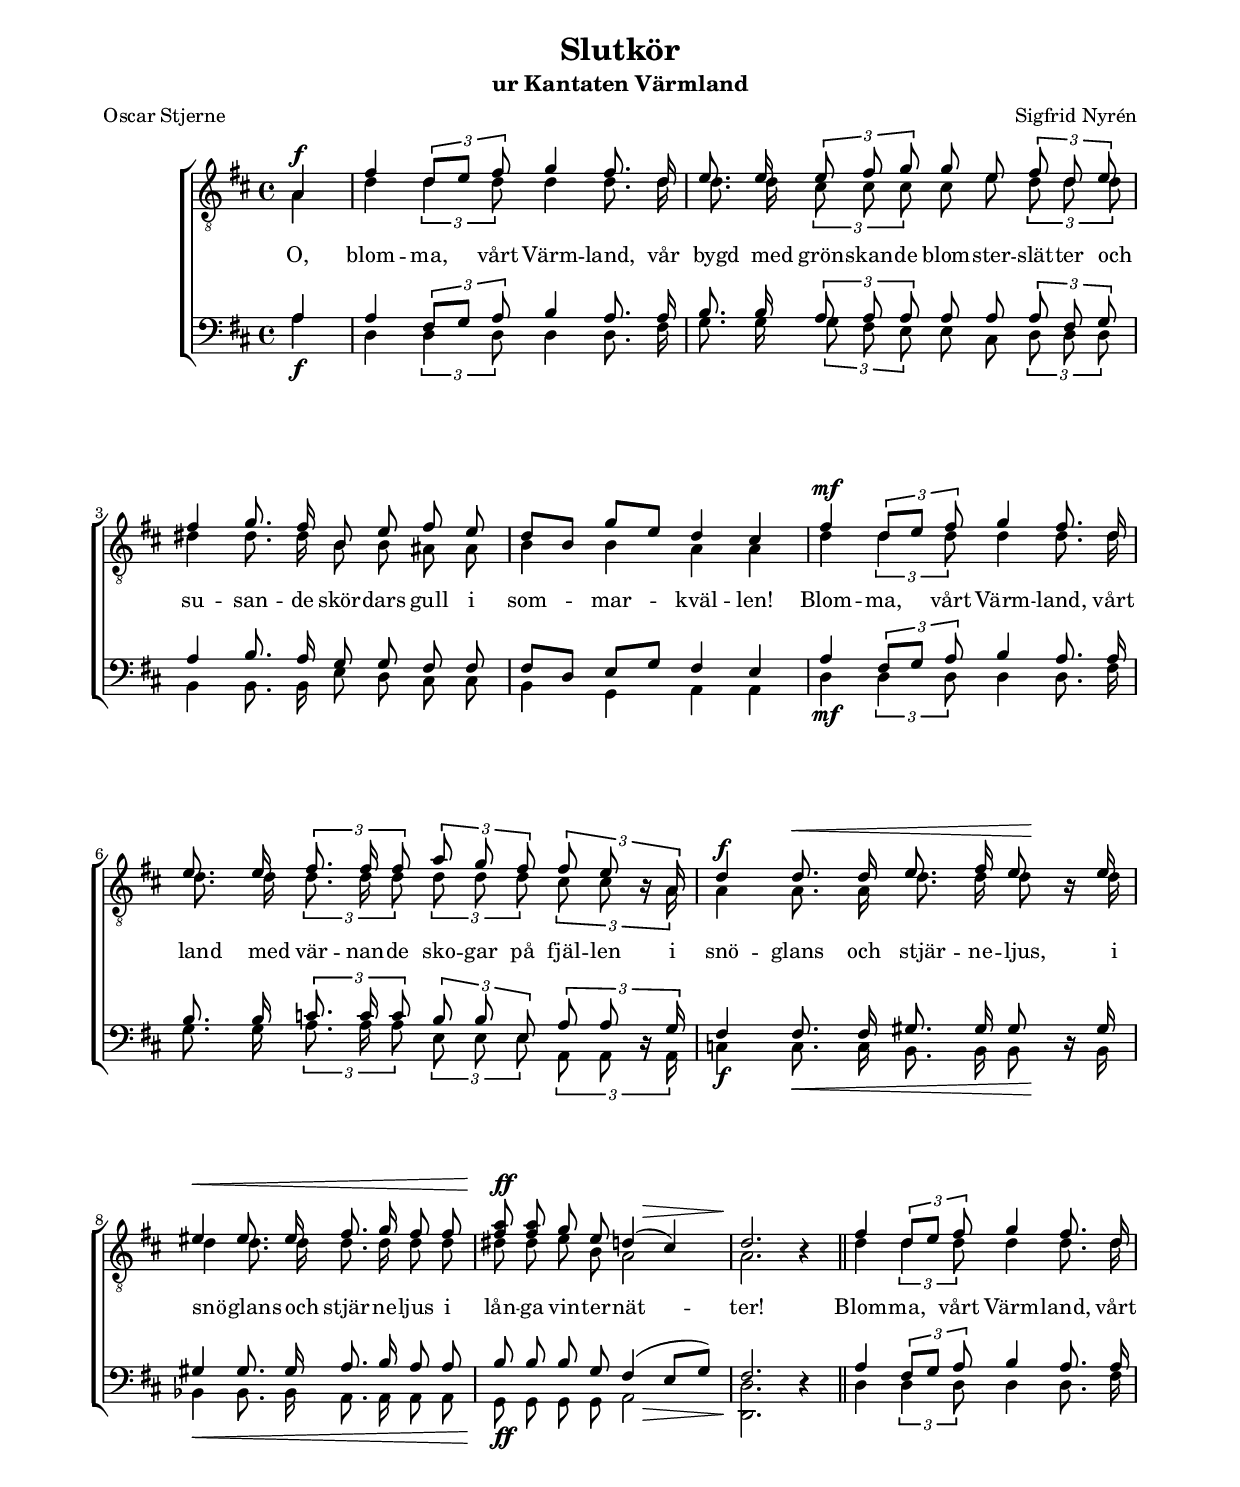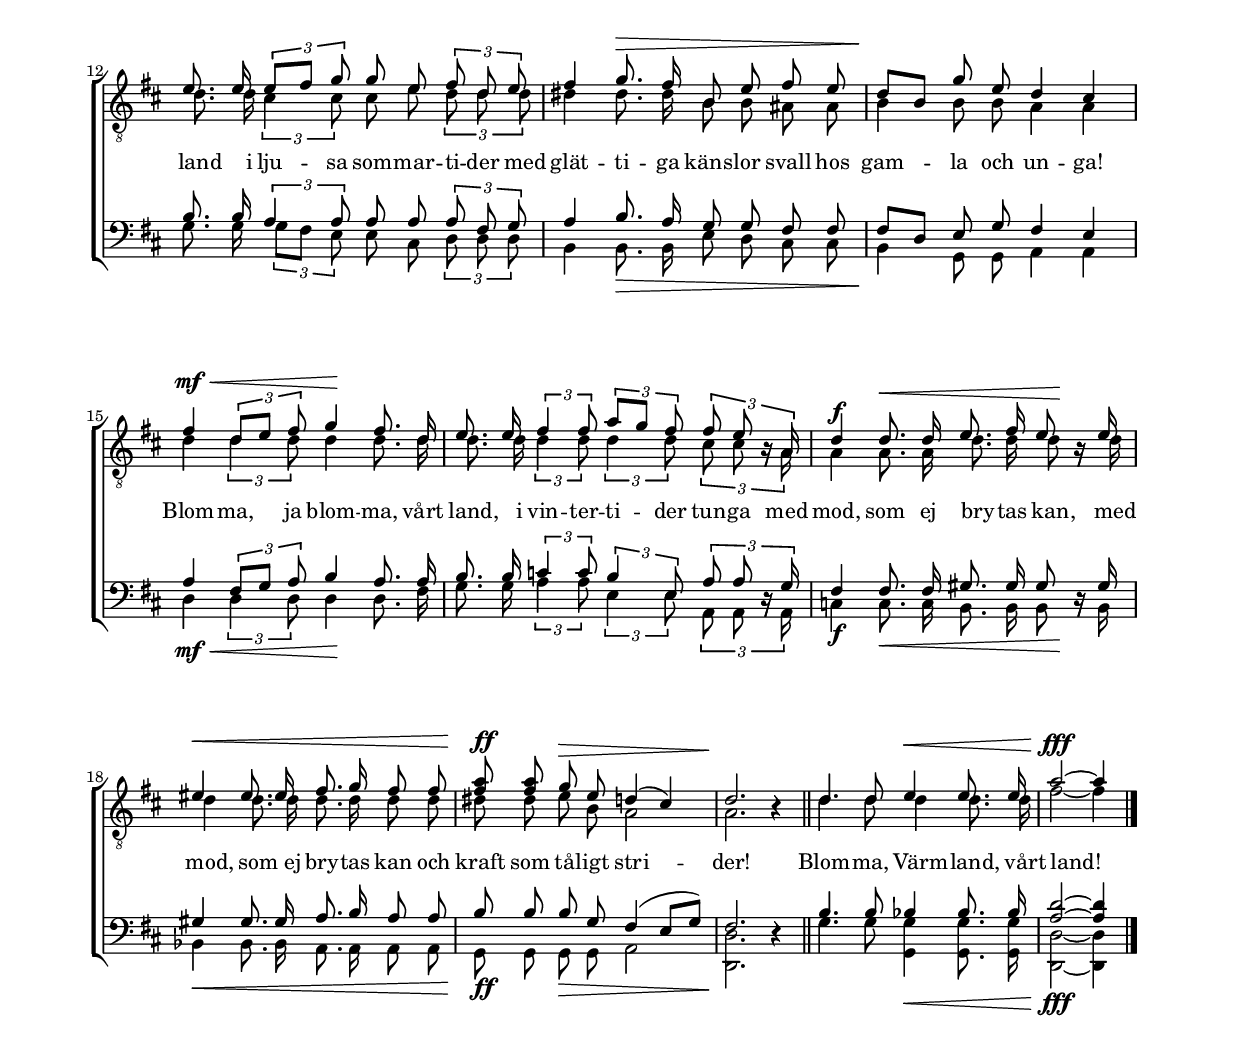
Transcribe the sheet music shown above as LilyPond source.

% LilyBin
\version "2.22.2"


\include "../../Include/midiVolume.ly"
\include "../../Include/copyright.ly"
\include "../../Include/customPaper.ly"

\bookOutputName "VarmlandsKantat"
\pageHeader

global = {
	\time 4/4
	\key d \major
}

system = \relative c' {
	\autoBeamOff
	\override Voice.Rest #'staff-position = #0
	\partial 4

	s4\f
	s1 | s1 | s1 | s1 |
	s1\mf | s1 | s4\f s4\< s4 s4\! | s1\< |
	s2\ff s8 s4.\> | s1\!

	\bar "||"

	s1 | s1 | s4 s2.\> | s1\! |
	s2\mf-\< s2\! | s1 | s4\f s2\< s4\! | s1\< |
	s4\ff s2.\> | s1\!

	\bar "||"

	s2 s2\< | s2.\fff

	\bar "|."
}

tOne = \relative c' {
	\autoBeamOff
	\override Voice.Rest #'staff-position = #0
	\partial 4

	a4 |
	fis'4 \tuplet 3/2 {d8[ e8] fis8} g4 fis8. d16 |
	e8. e16 \tuplet 3/2 {e8 fis8 g8} g8 e8 \tuplet 3/2 {fis8 d8 e8} |
	fis4 g8. fis16 b,8 e8 fis8 e8 |
	d8[ b8] g'8[ e8] d4 cis4 |

	fis4 \tuplet 3/2 {d8[ e8] fis8} g4 fis8. d16 |
	e8. e16 \tuplet 3/2 {fis8. fis16 fis8} \tuplet 3/2 {a8 g8 fis8} \tuplet 3/2 {fis8 e8 r16 a,16} |
	d4 d8. d16 e8. fis16 e8 r16 e16 |
	eis4 eis8. eis16 fis8. g16 fis8 fis8 |

	<a fis>8 <a fis>8 g8 e8 d4( cis4) |
	d2. r4 |

	\bar "||"

	fis4 \tuplet 3/2 {d8[ e8] fis8} g4 fis8. d16 |
	e8. e16 \tuplet 3/2 {e8[ fis8] g8} g8 e8 \tuplet 3/2 {fis8 d8 e8} |
	fis4 g8. fis16 b,8 e8 fis8 e8 |
	d8[ b8] g'8 e8 d4 cis4 |

	fis4 \tuplet 3/2 {d8[ e8] fis8} g4 fis8. d16 |
	e8. e16 \tuplet 3/2 {fis4 fis8} \tuplet 3/2 {a8[ g8] fis8} \tuplet 3/2 {fis8 e8 r16 a,16} |
	d4 d8. d16 e8. fis16 e8 r16 e16 |
	eis4 eis8. eis16 fis8. g16 fis8 fis8 |

	<a fis>8 <a fis>8 g8 e8 d4( cis4) |
	d2. r4

	\bar "||"

	d4. d8 e4 e8. e16 |
	a2~ a4

	\bar "|."
}

tTwo = \relative c' {
	\autoBeamOff
	\override Voice.Rest #'staff-position = #0
	\partial 4

	a4 |
	d4 \tuplet 3/2 {d4 d8} d4 d8. d16 |
	d8. d16 \tuplet 3/2 {cis8 cis8 cis8} cis8 e8 \tuplet 3/2 {d8 d8 d8} |
	dis4 dis8. dis16 b8 b8 ais8 ais8 |
	b4 b4 a4 a4 |

	d4 \tuplet 3/2 {d4 d8} d4 d8. d16 |
	d8. d16 \tuplet 3/2 {d8. d16 d8} \tuplet 3/2 {d8 d8 d8} \tuplet 3/2 {cis8 cis8 r16 a16} |
	a4 a8. a16 d8. d16 d8 r16 d16 |
	d4 d8. d16 d8. d16 d8 d8 |

	dis8 dis8 e8 b8 a2 |
	a2. r4 |

	\bar "||"

	d4 \tuplet 3/2 {d4 d8} d4 d8. d16 |
	d8. d16 \tuplet 3/2 {cis4 cis8} cis8 e8 \tuplet 3/2 {d8 d8 d8} |
	dis4 dis8. dis16 b8 b8 ais8 ais8 |
	b4 b8 b8 a4 a4 |

	d4 \tuplet 3/2 {d4 d8} d4 d8. d16 |
	d8. d16 \tuplet 3/2 {d4 d8} \tuplet 3/2 {d4 d8} \tuplet 3/2 {cis8 cis8 r16 a16} |
	a4 a8. a16 d8. d16 d8 r16 d16 |
	d4 d8. d16 d8. d16 d8 d8 |

	dis8 dis8 e8 b8 a2 |
	a2. r4 |

	\bar "||"

	d4. d8 d4 d8. d16 |
	fis2~ fis4

	\bar "|."
}

bOne = \relative c' {
	\autoBeamOff
	\override Voice.Rest #'staff-position = #0
	\partial 4

	a4 |
	a4 \tuplet 3/2 {fis8[ g8] a8} b4 a8. a16 |
	b8. b16 \tuplet 3/2 {a8 a8 a8} a8 a8 \tuplet 3/2 {a8 fis8 g8} |
	a4 b8. a16 g8 g8 fis8 fis8 |
	fis8[ d8] e8[ g8] fis4 e4 |

	a4 \tuplet 3/2 {fis8[ g8] a8} b4 a8. a16 |
	b8. b16 \tuplet 3/2 {c8. c16 c8} \tuplet 3/2 {b8 b8 e,8} \tuplet 3/2 {a8 a8 r16 g16} |
	fis4 fis8. fis16 gis8. gis16 gis8 r16 gis16 |
	gis4 gis8. gis16 a8. b16 a8 a8 |

	b8 b8 b8 g8 fis4( e8[ g8]) |
	fis2. r4 |

	\bar "||"

	a4 \tuplet 3/2 {fis8[ g8] a8} b4 a8. a16 |
	b8. b16 \tuplet 3/2 {a4 a8} a8 a8 \tuplet 3/2 {a8 fis8 g8} |
	a4 b8. a16 g8 g8 fis8 fis8 |
	fis8[ d8] e8 g8 fis4 e4 |

	a4 \tuplet 3/2 {fis8[ g8] a8} b4 a8. a16 |
	b8. b16 \tuplet 3/2 {c4 c8} \tuplet 3/2 {b4 e,8} \tuplet 3/2 {a8 a8 r16 g16} |
	fis4 fis8. fis16 gis8. gis16 gis8 r16 gis16 |
	gis4 gis8. gis16 a8. b16 a8 a8 |

	b8 b8 b8 g8 fis4( e8[ g8]) |
	fis2. r4 |

	\bar "||"

	b4. b8 bes4 bes8. bes16 |
	<d a>2~ <d a>4

	\bar "|."
}

bTwo = \relative c' {
	\autoBeamOff
	\override Voice.Rest #'staff-position = #0
	\partial 4

	a4 |
	d,4 \tuplet 3/2 {d4 d8} d4 d8. fis16 |
	g8. g16 \tuplet 3/2 {g8 fis8 e8} e8 cis8 \tuplet 3/2 {d8 d8 d8} |
	b4 b8. b16 e8 d8 cis8 cis8 |
	b4 g4 a4 a4 |

	d4 \tuplet 3/2 {d4 d8} d4 d8. fis16 |
	g8. g16 \tuplet 3/2 {a8. a16 a8} \tuplet 3/2 {e8 e8 e8} \tuplet 3/2 {a,8 a8 r16 a16} |
	c4 c8. c16 b8. b16 b8 r16 b16 |
	bes4 bes8. bes16 a8. a16 a8 a8 |

	g8 g8 g8 g8 a2 |
	<d d,>2. r4 |

	\bar "||"

	d4 \tuplet 3/2 {d4 d8} d4 d8. fis16 |
	g8. g16 \tuplet 3/2 {g8[ fis8] e8} e8 cis8 \tuplet 3/2 {d8 d8 d8} |
	b4 b8. b16 e8 d8 cis8 cis8 |
	b4 g8 g8 a4 a4 |

	d4 \tuplet 3/2 {d4 d8} d4 d8. fis16 |
	g8. g16 \tuplet 3/2 {a4 a8} \tuplet 3/2 {e4 e8} \tuplet 3/2 {a,8 a8 r16 a16} |
	c4 c8. c16 b8. b16 b8 r16 b16 |
	bes4 bes8. bes16 a8. a16 a8 a8 |

	g8 g8 g8 g8 a2 |
	<d d,>2. r4 |

	\bar "||"

	g4. g8 <g g,>4 <g g,>8. <g g,>16 |
	<d d,>2~ <d d,>4

	\bar "|."
}

tOneLyricOne = \lyricmode {
}

tTwoLyricOne = \lyricmode {
	O, blom -- ma, vårt Värm -- land,
	vår bygd med grön -- skan -- de blom -- ster -- slät -- ter
	och su -- san -- de skör -- dars gull i som -- mar -- kväl -- len!
	Blom -- ma, vårt Värm -- land, vårt land med vär -- nan -- de sko -- gar på fjäl -- len
	i snö -- glans och stjär -- ne -- ljus,
	i snö -- glans och stjär -- ne -- ljus i lån -- ga vin -- ter -- nät -- ter!

	Blom -- ma, vårt Värm -- land, vårt land i lju -- sa som -- mar -- ti -- der
	med glät -- ti -- ga käns -- lor svall hos gam -- la och un -- ga!

	Blom -- ma, ja blom -- ma, vårt land, i vin -- ter -- ti -- der tun -- ga
	med mod, som ej bry -- tas kan,
	med mod, som ej bry -- tas kan och kraft som tå -- ligt stri -- der!

	Blom -- ma, Värm -- land, vårt land!
}

bOneLyricOne = \lyricmode {

}

bTwoLyricOne = \lyricmode {

}

\include "midi.ly"
\score { % centered <<

	\varmlandKantatHeader

	\new ChoirStaff <<
		\new Staff = "tenor" <<
			\global
			\clef "treble_8"
			\new Voice = "system" <<
				\dynamicUp
				\system
			>>
			\new Voice = "tOne" <<
				\voiceOne
				\tOne
			>>
			\new Voice = "tTwo" <<
				\voiceTwo
				\tTwo
			>>
			\new Lyrics \with {alignAboveContext = "tenor"} {
				\lyricsto "tOne"
				\tOneLyricOne
			}
			\new Lyrics {
				\lyricsto "tTwo"
				\tTwoLyricOne
			}
		>>
		\new Staff = "staff" <<
			\global
			\clef "bass"
			\new Voice = "system" <<
				\dynamicDown
				\system
			>>
			\new Voice = "bOne" <<
				\voiceOne
				\bOne
			>>
			\new Voice = "bTwo" <<
				\voiceTwo
				\bTwo
			>>
			\new Lyrics \with {alignAboveContext = "staff"} {
				\lyricsto "bOne"
				\bOneLyricOne
			}
			\new Lyrics {
				\lyricsto "bTwo"
				\bTwoLyricOne
			}
		>>
	>>
}  % End score

